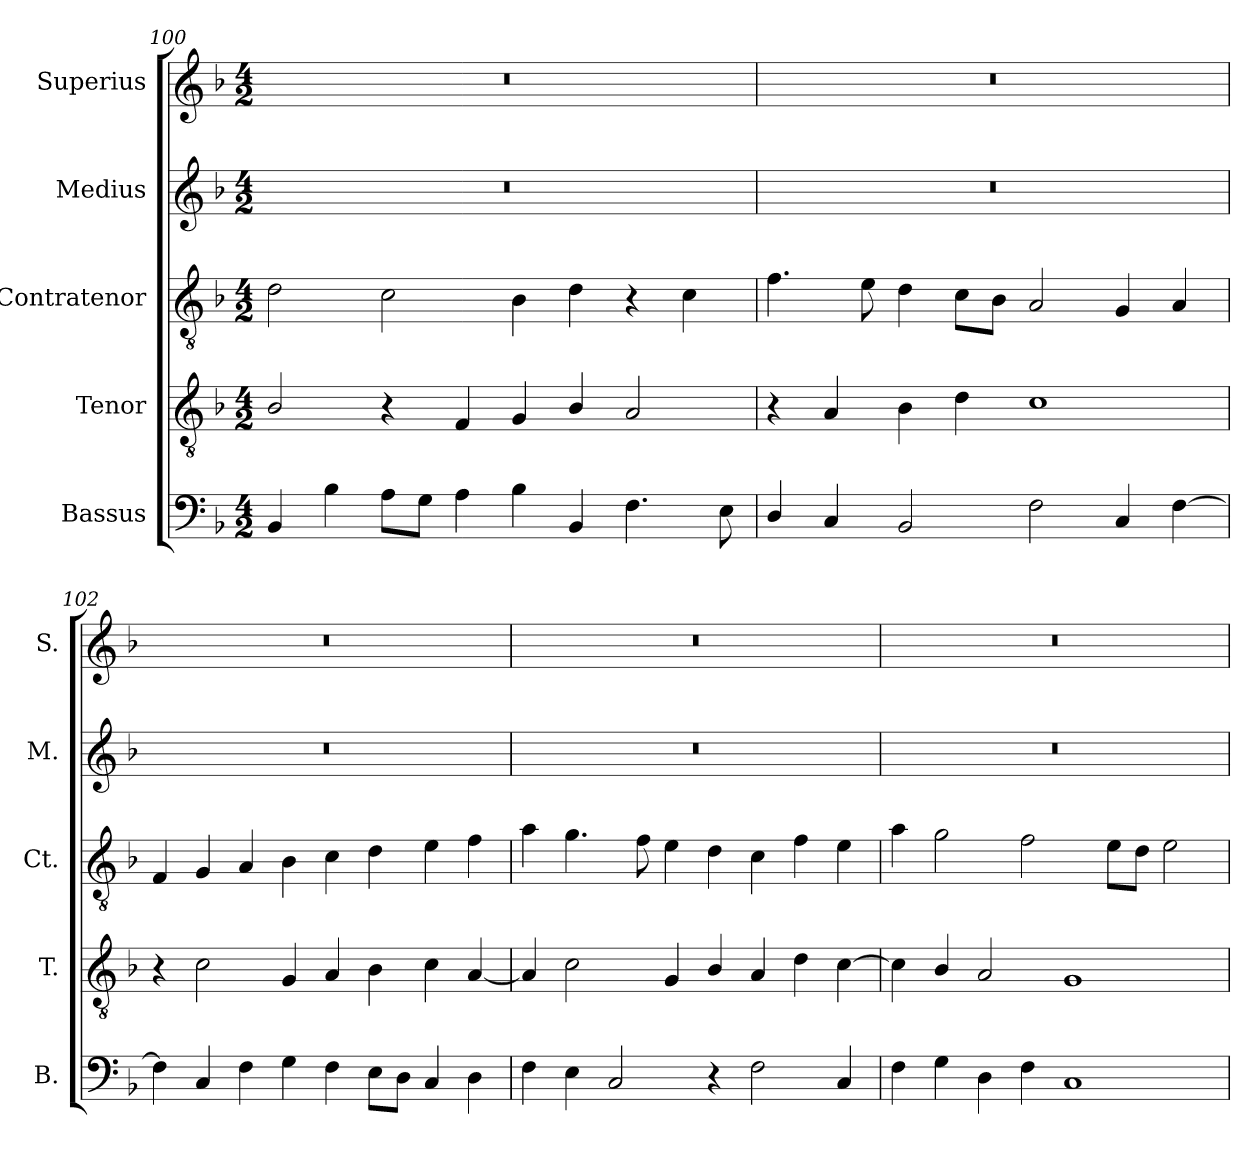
**kern	**kern	**kern	**kern	**kern
*part5	*part4	*part3	*part2	*part1
*staff5	*staff4	*staff3	*staff2	*staff1
*I"Bassus	*I"Tenor	*I"Contratenor	*I"Medius	*I"Superius
*I'B.	*I'T.	*I'Ct.	*I'M.	*I'S.
*clefF4	*clefGv2	*clefGv2	*clefG2	*clefG2
*	*ITrd7c12	*ITrd7c12	*	*
*k[b-]	*k[b-]	*k[b-]	*k[b-]	*k[b-]
*F:	*F:	*F:	*F:	*F:
*M4/2	*M4/2	*M4/2	*M4/2	*M4/2
=100	=100	=100	=100	=100
!	!	!	!LO:N:vis=1	!LO:N:vis=1
4BB-i/	2BB-i/	2Di\	0r	0r
4B-i\	.	.	.	.
8Ai\L	4r	2Ci\	.	.
8Gi\J	.	.	.	.
4Ai\	4FFi/	.	.	.
4B-i\	4GGi/	4BB-i\	.	.
4BB-i/	4BB-i/	4Di\	.	.
4.Fi\	2AAi/	4r	.	.
.	.	4Ci\	.	.
8Ei\	.	.	.	.
=101	=101	=101	=101	=101
!	!	!	!LO:N:vis=1	!LO:N:vis=1
4Di/	4r	4.Fi\	0r	0r
4Ci/	4AAi/	.	.	.
.	.	8Ei\	.	.
2BB-i/	4BB-i\	4Di\	.	.
.	4Di\	8Ci\L	.	.
.	.	8BB-i\J	.	.
2Fi\	1Ci	2AAi/	.	.
4Ci/	.	4GGi/	.	.
[4Fi\	.	4AAi/	.	.
=102	=102	=102	=102	=102
!	!	!	!LO:N:vis=1	!LO:N:vis=1
4Fi\]	4r	4FFi/	0r	0r
4Ci/	2Ci\	4GGi/	.	.
4Fi\	.	4AAi/	.	.
4Gi\	4GGi/	4BB-i\	.	.
4Fi\	4AAi/	4Ci\	.	.
8Ei\L	4BB-i\	4Di\	.	.
8Di\J	.	.	.	.
4Ci/	4Ci\	4Ei\	.	.
4Di\	[4AAi/	4Fi\	.	.
!!LO:PB:g=z
=103	=103	=103	=103	=103
!	!	!	!LO:N:vis=1	!LO:N:vis=1
4Fi\	4AAi/]	4Ai\	0r	0r
4Ei\	2Ci\	4.Gi\	.	.
2Ci/	.	.	.	.
.	.	8Fi\	.	.
.	4GGi/	4Ei\	.	.
4r	4BB-i/	4Di\	.	.
2Fi\	4AAi/	4Ci\	.	.
.	4Di\	4Fi\	.	.
4Ci/	[4Ci\	4Ei\	.	.
=104	=104	=104	=104	=104
!	!	!	!LO:N:vis=1	!LO:N:vis=1
4Fi\	4Ci\]	4Ai\	0r	0r
4Gi\	4BB-i/	2Gi\	.	.
4Di\	2AAi/	.	.	.
4Fi\	.	2Fi\	.	.
1Ci	1GGi	.	.	.
.	.	8Ei\L	.	.
.	.	8Di\J	.	.
.	.	2Ei\	.	.
=	=	=	=	=
*-	*-	*-	*-	*-
